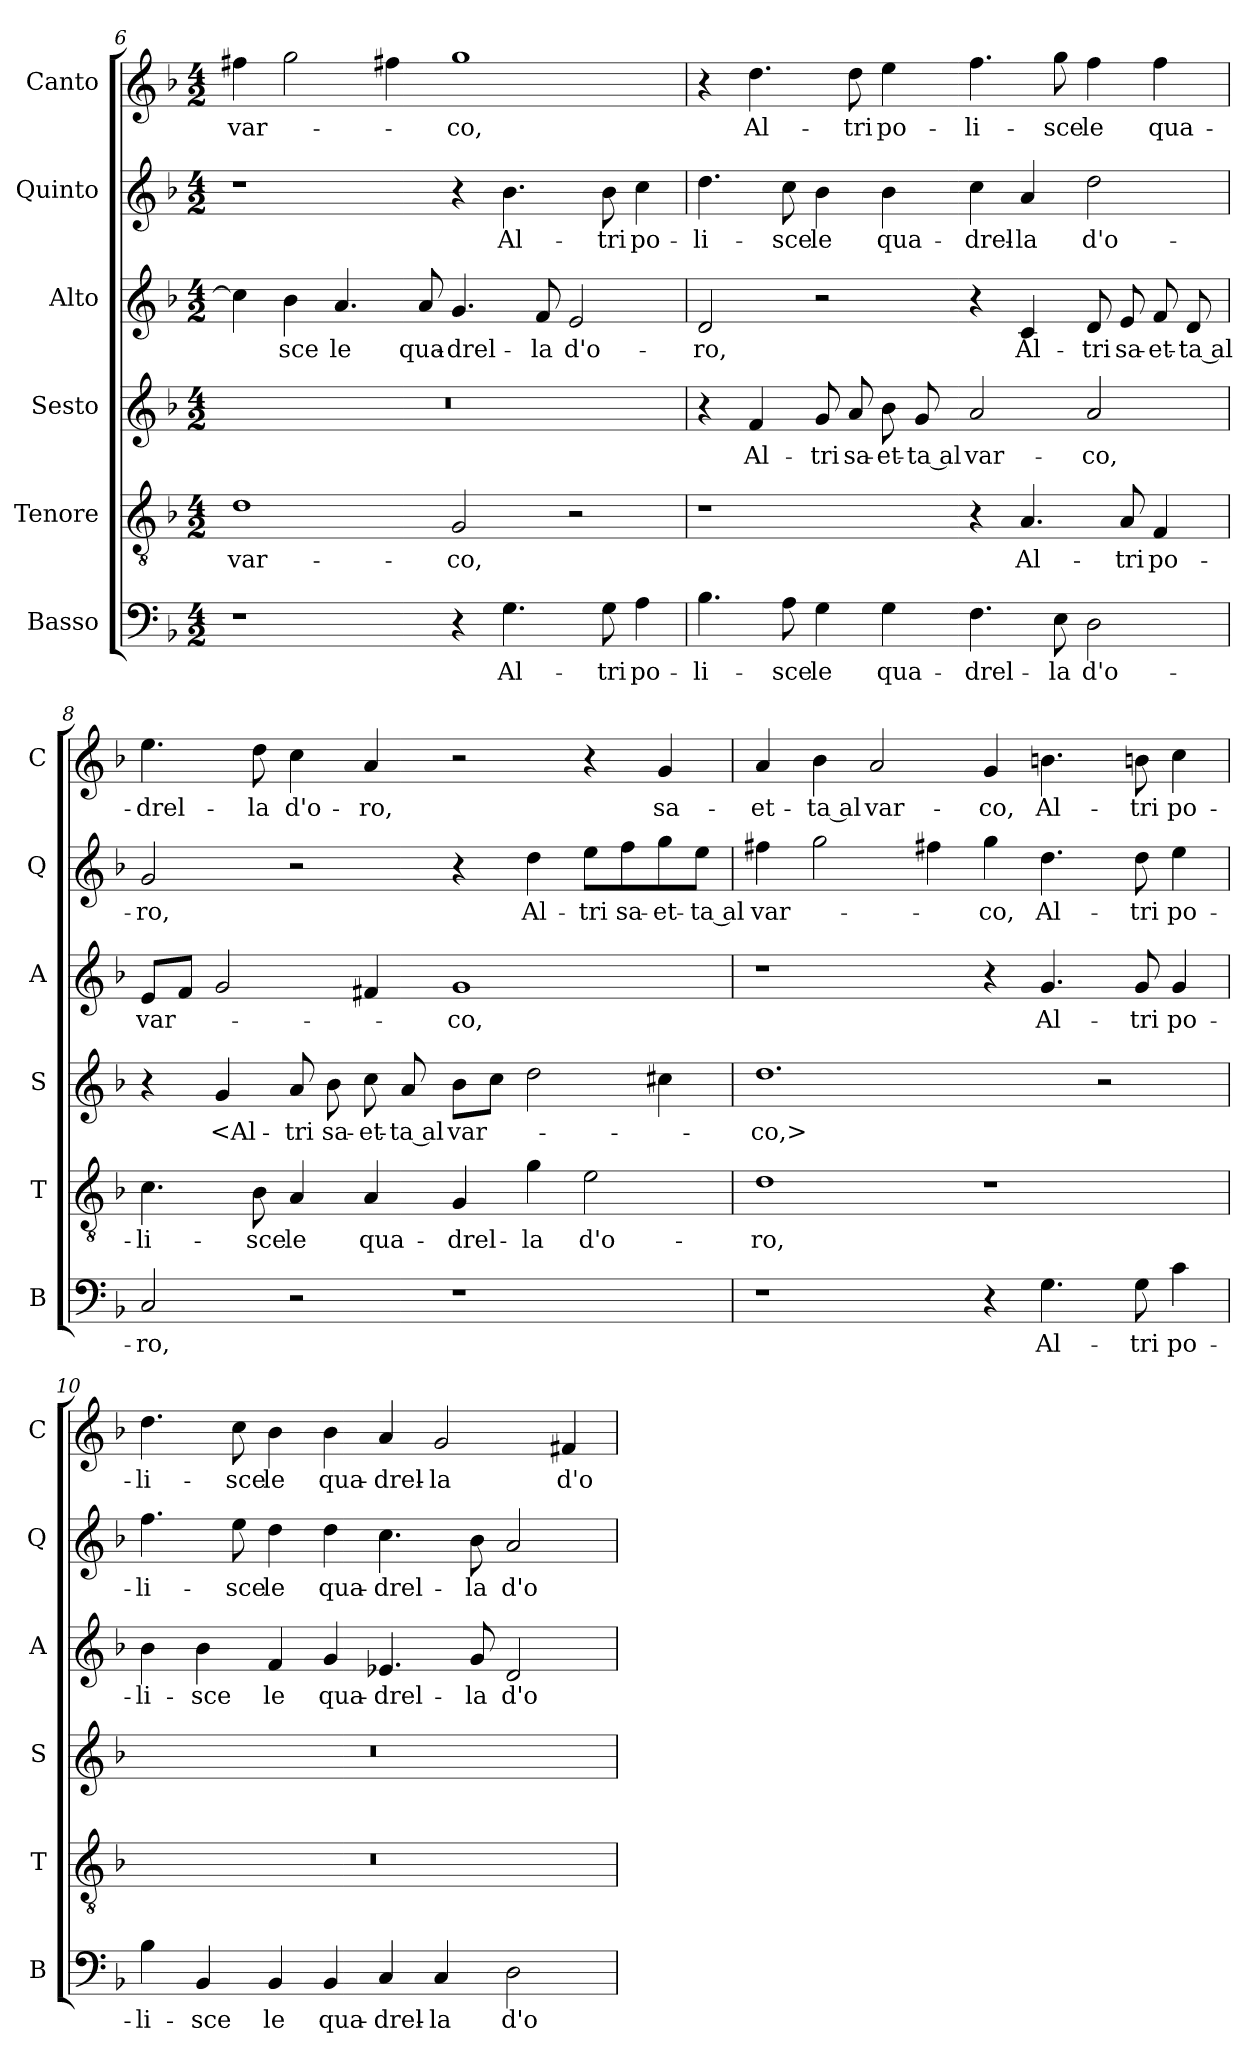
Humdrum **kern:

**kern	**text	**kern	**text	**kern	**text	**kern	**text	**kern	**text	**kern	**text
*part6	*part6	*part5	*part5	*part4	*part4	*part3	*part3	*part2	*part2	*part1	*part1
*staff6	*staff6	*staff5	*staff5	*staff4	*staff4	*staff3	*staff3	*staff2	*staff2	*staff1	*staff1
*I"Basso	*	*I"Tenore	*	*I"Sesto	*	*I"Alto	*	*I"Quinto	*	*I"Canto	*
*I'B	*	*I'T	*	*I'S	*	*I'A	*	*I'Q	*	*I'C	*
*clefF4	*	*clefGv2	*	*clefG2	*	*clefG2	*	*clefG2	*	*clefG2	*
*k[b-]	*	*k[b-]	*	*k[b-]	*	*k[b-]	*	*k[b-]	*	*k[b-]	*
*F:	*	*F:	*	*F:	*	*F:	*	*F:	*	*F:	*
*M4/2	*	*M4/2	*	*M4/2	*	*M4/2	*	*M4/2	*	*M4/2	*
=6	=6	=6	=6	=6	=6	=6	=6	=6	=6	=6	=6
1r	.	1d	var-	0r	.	4cc]	.	1r	.	4ff#X	var-
.	.	.	.	.	.	4b-	-sce	.	.	2gg	.
.	.	.	.	.	.	4.a	le	.	.	.	.
.	.	.	.	.	.	.	.	.	.	4ff#X	.
.	.	.	.	.	.	8a	qua-	.	.	.	.
4r	.	2G	-co,	.	.	4.g	-drel-	4r	.	1gg	-co,
4.G	Al-	.	.	.	.	.	.	4.b-	Al-	.	.
.	.	.	.	.	.	8f	-la	.	.	.	.
.	.	2r	.	.	.	2e	d'o-	.	.	.	.
8G	-tri	.	.	.	.	.	.	8b-	-tri	.	.
4A	po-	.	.	.	.	.	.	4cc	po-	.	.
=7	=7	=7	=7	=7	=7	=7	=7	=7	=7	=7	=7
4.B-	-li-	1r	.	4r	.	2d	-ro,	4.dd	-li-	4r	.
.	.	.	.	4f	Al-	.	.	.	.	4.dd	Al-
8A	-sce	.	.	.	.	.	.	8cc	-sce	.	.
4G	le	.	.	8g	-tri	2r	.	4b-	le	.	.
.	.	.	.	8a	sa-	.	.	.	.	8dd	-tri
4G	qua-	.	.	8b-	-et-	.	.	4b-	qua-	4ee	po-
.	.	.	.	8g	-ta al	.	.	.	.	.	.
4.F	-drel-	4r	.	2a	var-	4r	.	4cc	-drel-	4.ff	-li-
.	.	4.A	Al-	.	.	4c	Al-	4a	-la	.	.
8E	-la	.	.	.	.	.	.	.	.	8gg	-sce
2D	d'o-	.	.	2a	-co,	8d	-tri	2dd	d'o-	4ff	le
.	.	8A	-tri	.	.	8e	sa-	.	.	.	.
.	.	4F	po-	.	.	8f	-et-	.	.	4ff	qua-
.	.	.	.	.	.	8d	-ta al	.	.	.	.
=8	=8	=8	=8	=8	=8	=8	=8	=8	=8	=8	=8
2C	-ro,	4.c	-li-	4r	.	8eL	var-	2g	-ro,	4.ee	-drel-
.	.	.	.	.	.	8fJ	.	.	.	.	.
.	.	.	.	4g	<Al-	2g	.	.	.	.	.
.	.	8B-	-sce	.	.	.	.	.	.	8dd	-la
2r	.	4A	le	8a	-tri	.	.	2r	.	4cc	d'o-
.	.	.	.	8b-	sa-	.	.	.	.	.	.
.	.	4A	qua-	8cc	-et-	4f#X	.	.	.	4a	-ro,
.	.	.	.	8a	-ta al	.	.	.	.	.	.
1r	.	4G	-drel-	8b-L	var-	1g	-co,	4r	.	2r	.
.	.	.	.	8ccJ	.	.	.	.	.	.	.
.	.	4g	-la	2dd	.	.	.	4dd	Al-	.	.
.	.	2e	d'o-	.	.	.	.	8ee\L	-tri	4r	.
.	.	.	.	.	.	.	.	8ff\	sa-	.	.
.	.	.	.	4cc#X	.	.	.	8gg\	-et-	4g	sa-
.	.	.	.	.	.	.	.	8ee\J	-ta al	.	.
=9	=9	=9	=9	=9	=9	=9	=9	=9	=9	=9	=9
1r	.	1d	-ro,	1.dd	-co,>	1r	.	4ff#X	var-	4a	-et-
.	.	.	.	.	.	.	.	2gg	.	4b-	-ta al
.	.	.	.	.	.	.	.	.	.	2a	var-
.	.	.	.	.	.	.	.	4ff#X	.	.	.
4r	.	1r	.	.	.	4r	.	4gg	-co,	4g	-co,
4.G	Al-	.	.	.	.	4.g	Al-	4.dd	Al-	4.bn	Al-
.	.	.	.	2r	.	.	.	.	.	.	.
8G	-tri	.	.	.	.	8g	-tri	8dd	-tri	8bn	-tri
4c	po-	.	.	.	.	4g	po-	4ee	po-	4cc	po-
=10	=10	=10	=10	=10	=10	=10	=10	=10	=10	=10	=10
4B-	-li-	0r	.	0r	.	4b-	-li-	4.ff	-li-	4.dd	-li-
4BB-	-sce	.	.	.	.	4b-	-sce	.	.	.	.
.	.	.	.	.	.	.	.	8ee	-sce	8cc	-sce
4BB-	le	.	.	.	.	4f	le	4dd	le	4b-	le
4BB-	qua-	.	.	.	.	4g	qua-	4dd	qua-	4b-	qua-
4C	-drel-	.	.	.	.	4.e-X	-drel-	4.cc	-drel-	4a	-drel-
4C	-la	.	.	.	.	.	.	.	.	2g	-la
.	.	.	.	.	.	8g	-la	8b-	-la	.	.
2D	d'o-	.	.	.	.	2d	d'o-	2a	d'o-	.	.
.	.	.	.	.	.	.	.	.	.	4f#X	d'o-
=	=	=	=	=	=	=	=	=	=	=	=
*-	*-	*-	*-	*-	*-	*-	*-	*-	*-	*-	*-
